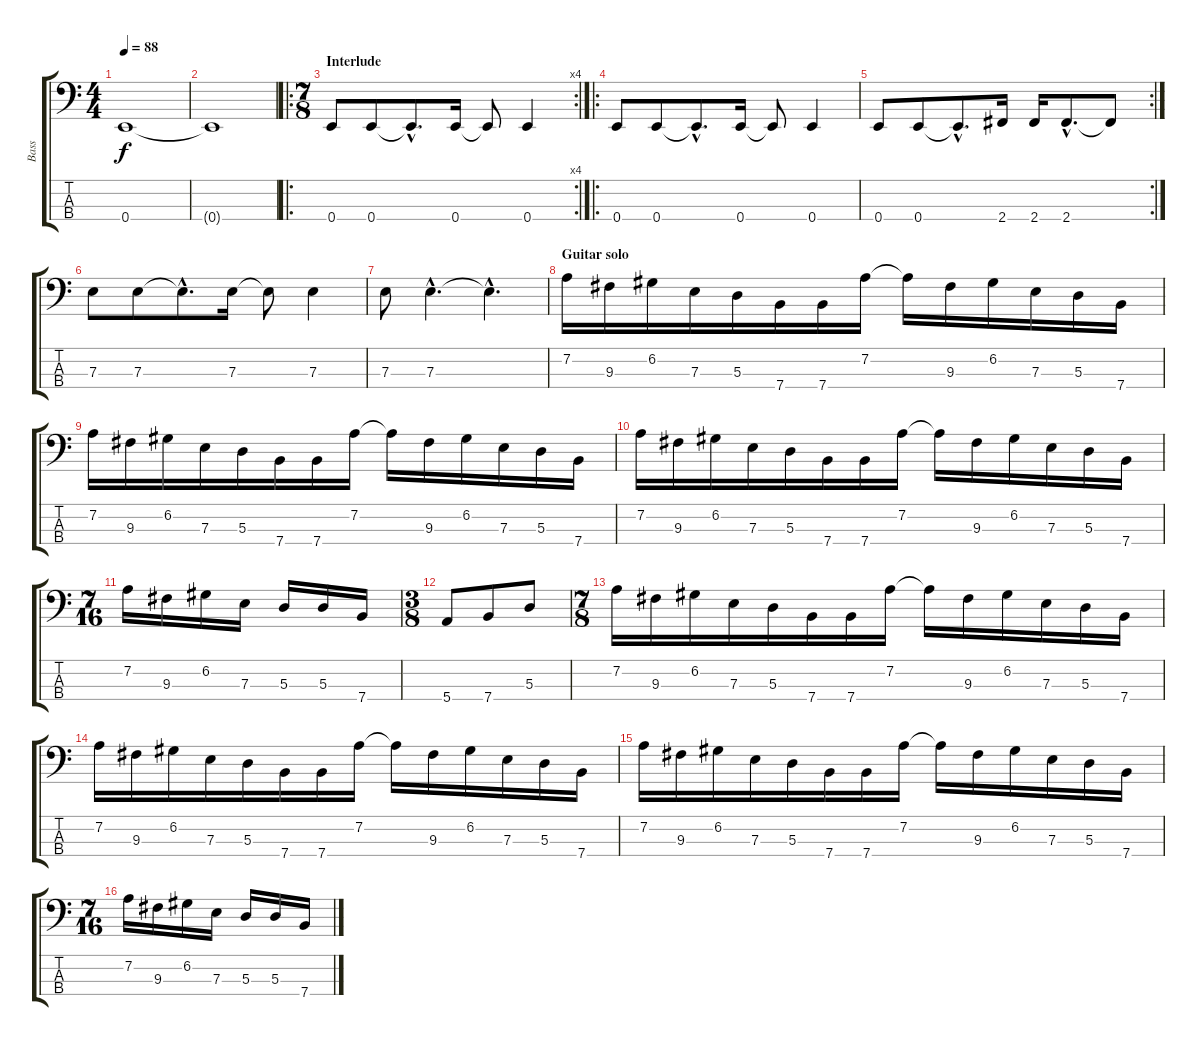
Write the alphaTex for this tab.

\track ("Bass" "Bass") {instrument electricbassfinger}
\staff {score tabs}
\tuning (G2 D2 A1 E1) {hide}
\ts (4 4)
\tempo 88
\clef f4
\ks c
0.4{t}.1{dy f} |
0.4{t}.1 |
\ro
\rc 4
\ts (7 8)
\section ("" "Interlude")
0.4.8 0.4.8 0.4{hac t}.8{d} 0.4.16 0.4{t}.8 0.4.4 |
\ro
0.4.8 0.4.8 0.4{hac t}.8{d} 0.4.16 0.4{t}.8 0.4.4 |
\rc 2
0.4.8 0.4.8 0.4{hac t}.8{d} 2.4.16 2.4.16 2.4{hac}.8{d} 2.4{t}.8 |
7.3.8 7.3.8 7.3{hac t}.8{d} 7.3.16 7.3{t}.8 7.3.4 |
7.3.8 7.3{hac}.4{d} 7.3{hac t}.4{d} |
\section ("" "Guitar solo")
7.2.16 9.3.16 6.2.16 7.3.16 5.3.16 7.4.16 7.4.16 7.2.16 7.2{t}.16 9.3.16 6.2.16 7.3.16 5.3.16 7.4.16 |
7.2.16 9.3.16 6.2.16 7.3.16 5.3.16 7.4.16 7.4.16 7.2.16 7.2{t}.16 9.3.16 6.2.16 7.3.16 5.3.16 7.4.16 |
7.2.16 9.3.16 6.2.16 7.3.16 5.3.16 7.4.16 7.4.16 7.2.16 7.2{t}.16 9.3.16 6.2.16 7.3.16 5.3.16 7.4.16 |
\ts (7 16)
7.2.16 9.3.16 6.2.16 7.3.16 5.3.16 5.3.16 7.4.16 |
\ts (3 8)
5.4.8 7.4.8 5.3.8 |
\ts (7 8)
7.2.16 9.3.16 6.2.16 7.3.16 5.3.16 7.4.16 7.4.16 7.2.16 7.2{t}.16 9.3.16 6.2.16 7.3.16 5.3.16 7.4.16 |
7.2.16 9.3.16 6.2.16 7.3.16 5.3.16 7.4.16 7.4.16 7.2.16 7.2{t}.16 9.3.16 6.2.16 7.3.16 5.3.16 7.4.16 |
7.2.16 9.3.16 6.2.16 7.3.16 5.3.16 7.4.16 7.4.16 7.2.16 7.2{t}.16 9.3.16 6.2.16 7.3.16 5.3.16 7.4.16 |
\ts (7 16)
7.2.16 9.3.16 6.2.16 7.3.16 5.3.16 5.3.16 7.4.16
